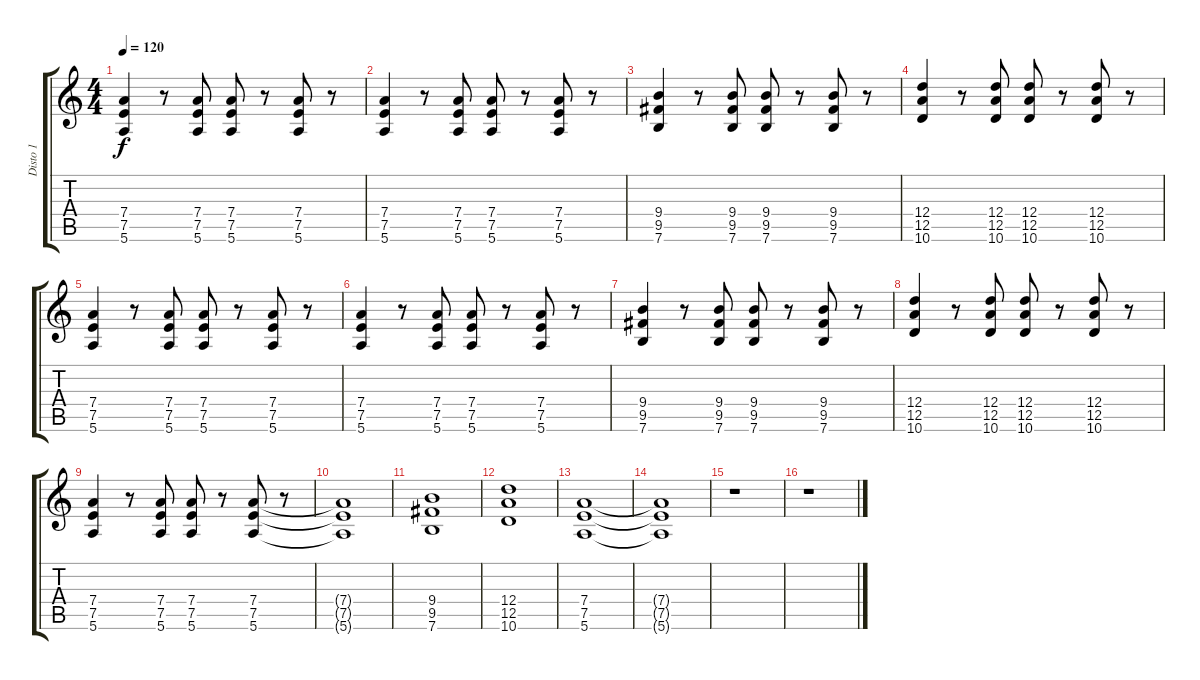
\track ("Disto 1" "Disto 1") {instrument distortionguitar}
\staff {score tabs}
\tuning (E4 B3 G3 D3 A2 E2) {hide}
\ts (4 4)
\tempo 120
\clef g2
\ks c
(7.4 7.5 5.6).4{dy f} r.8 (7.4 7.5 5.6).8 (7.4 7.5 5.6).8 r.8 (7.4 7.5 5.6).8{volume 8} r.8 |
(7.4 7.5 5.6).4 r.8 (7.4 7.5 5.6).8 (7.4 7.5 5.6).8 r.8 (7.4 7.5 5.6).8 r.8 |
(9.4 9.5 7.6).4 r.8 (9.4 9.5 7.6).8 (9.4 9.5 7.6).8 r.8 (9.4 9.5 7.6).8 r.8 |
(12.4 12.5 10.6).4 r.8 (12.4 12.5 10.6).8 (12.4 12.5 10.6).8 r.8 (12.4 12.5 10.6).8 r.8 |
(7.4 7.5 5.6).4 r.8 (7.4 7.5 5.6).8 (7.4 7.5 5.6).8 r.8 (7.4 7.5 5.6).8 r.8 |
(7.4 7.5 5.6).4 r.8 (7.4 7.5 5.6).8 (7.4 7.5 5.6).8 r.8 (7.4 7.5 5.6).8 r.8 |
(9.4 9.5 7.6).4 r.8 (9.4 9.5 7.6).8 (9.4 9.5 7.6).8 r.8 (9.4 9.5 7.6).8 r.8 |
(12.4 12.5 10.6).4 r.8 (12.4 12.5 10.6).8 (12.4 12.5 10.6).8 r.8 (12.4 12.5 10.6).8 r.8 |
(7.4 7.5 5.6).4 r.8 (7.4 7.5 5.6).8 (7.4 7.5 5.6).8 r.8 (7.4 7.5 5.6).8{volume 6} r.8 |
(7.4{t} 7.5{t} 5.6{t}).1 |
(9.4 9.5 7.6).1 |
(12.4 12.5 10.6).1 |
(7.4 7.5 5.6).1{volume 5} |
(7.4{t} 7.5{t} 5.6{t}).1 |
r.1 |
r.1
